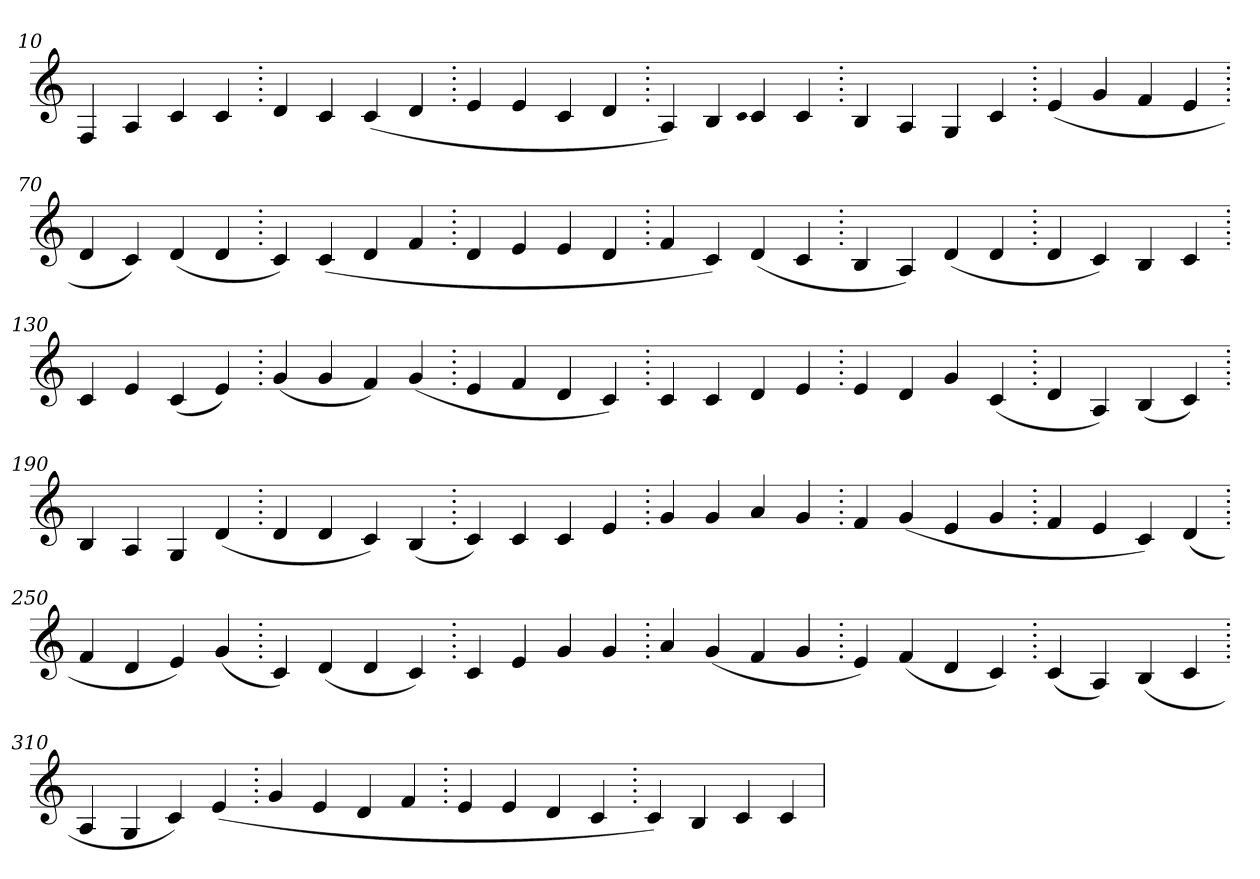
**kern
*part1
*staff1
*clefG2
=10.
4F
4A
4c
4c
=20.
4d
4c
(>4c
4d
=30.
4e
4e
4c
4d
=40.
4A)
(>4B
qqc
4c
4c
=50.
4B
4A
4G
4c
=60.
(>4e
4g
4f
4e
=70.
4d
4c)
(>4d
4d
=80.
4c)
(>4c
4d
4f
=90.
4d
4e
4e
4d
=100.
4f
4c)
(>4d
4c
=110.
4B
4A)
(>4d
4d
=120.
4d
4c)
4B
4c
=130.
4c
4e
(>4c
4e)
=140.
(>4g
4g
4f)
(>4g
=150.
4e
4f
4d
4c)
=160.
4c
4c
4d
4e
=170.
4e
4d
4g
(>4c
=180.
4d
4A)
(>4B
4c)
=190.
4B
4A
4G
(>4d
=200.
4d
4d
4c)
(>4B
=210.
4c)
4c
4c
4e
=220.
4g
4g
4a
4g
=230.
4f
(>4g
4e
4g
=240.
4f
4e
4c)
(>4d
=250.
4f
4d
4e)
(>4g
=260.
4c)
(>4d
4d
4c)
=270.
4c
4e
4g
4g
=280.
4a
(>4g
4f
4g
=290.
4e)
(>4f
4d
4c)
=300.
(>4c
4A)
(>4B
4c
=310.
4A
4G
4c)
(>4e
=320.
4g
4e
4d
4f
=330.
4e
4e
4d
4c
=340.
4c)
4B
4c
4c
=
*-
